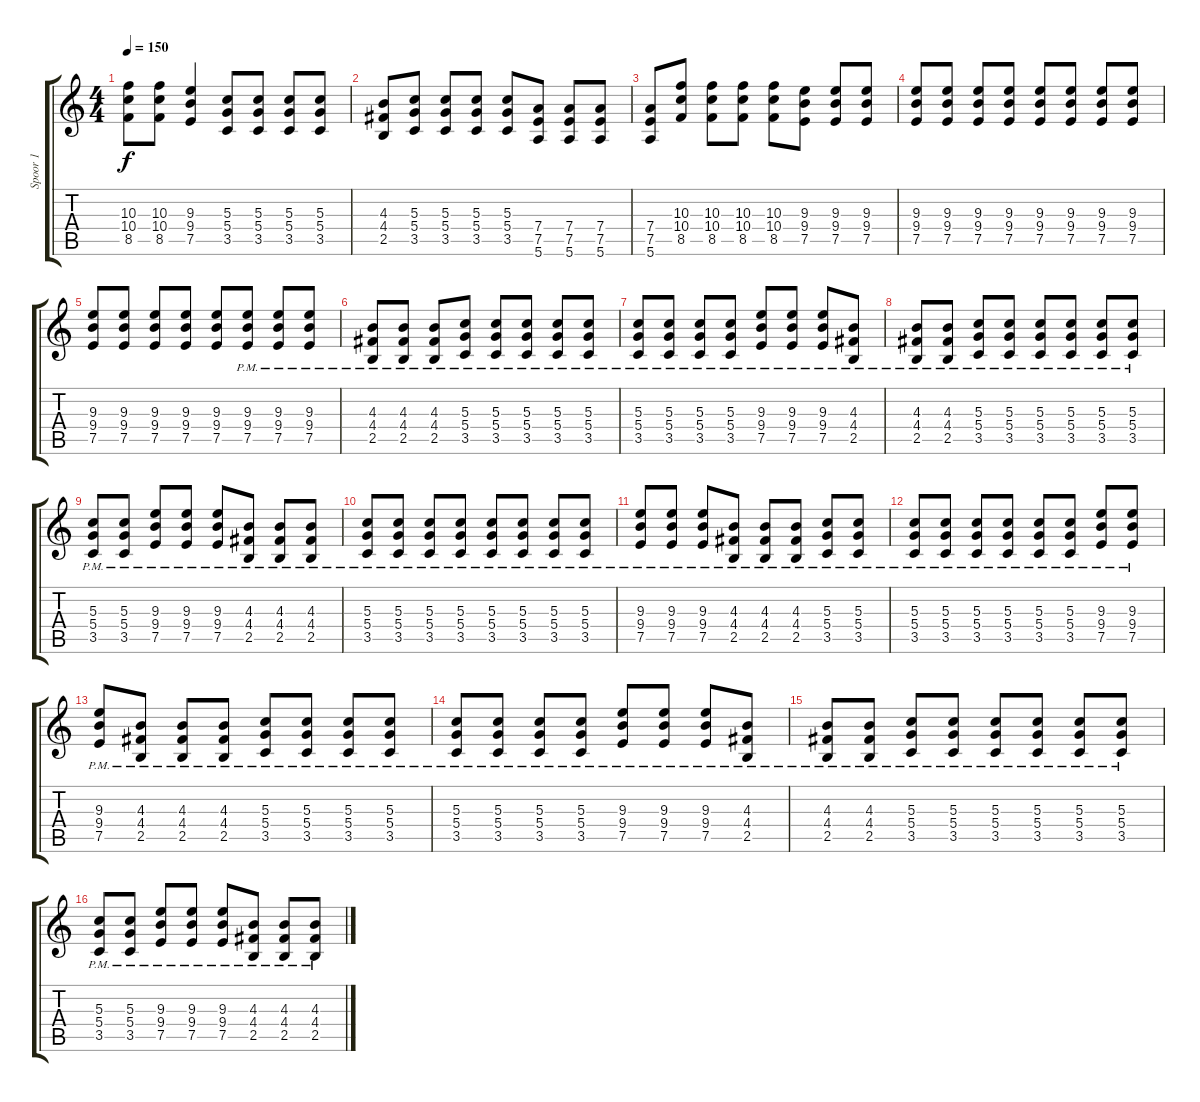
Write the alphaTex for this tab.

\track ("Spoor 1" "Spoor 1") {instrument distortionguitar}
\staff {score tabs}
\tuning (E4 B3 G3 D3 A2 E2) {hide}
\ts (4 4)
\tempo 150
\clef g2
\ks c
(10.3 10.4 8.5).8{dy f} (10.3 10.4 8.5).8 (9.3 9.4 7.5).4 (5.3 5.4 3.5).8 (5.3 5.4 3.5).8 (5.3 5.4 3.5).8 (5.3 5.4 3.5).8 |
(4.3 4.4 2.5).8 (5.3 5.4 3.5).8 (5.3 5.4 3.5).8 (5.3 5.4 3.5).8 (5.3 5.4 3.5).8 (7.4 7.5 5.6).8 (7.4 7.5 5.6).8 (7.4 7.5 5.6).8 |
(7.4 7.5 5.6).8 (10.3 10.4 8.5).8 (10.3 10.4 8.5).8 (10.3 10.4 8.5).8 (10.3 10.4 8.5).8 (9.3 9.4 7.5).8 (9.3 9.4 7.5).8 (9.3 9.4 7.5).8 |
(9.3 9.4 7.5).8 (9.3 9.4 7.5).8 (9.3 9.4 7.5).8 (9.3 9.4 7.5).8 (9.3 9.4 7.5).8 (9.3 9.4 7.5).8 (9.3 9.4 7.5).8 (9.3 9.4 7.5).8 |
(9.3 9.4 7.5).8 (9.3 9.4 7.5).8 (9.3 9.4 7.5).8 (9.3 9.4 7.5).8 (9.3 9.4 7.5).8 (9.3{pm} 9.4{pm} 7.5{pm}).8 (9.3{pm} 9.4{pm} 7.5{pm}).8 (9.3{pm} 9.4{pm} 7.5{pm}).8 |
(4.3{pm} 4.4{pm} 2.5{pm}).8 (4.3{pm} 4.4{pm} 2.5{pm}).8 (4.3{pm} 4.4{pm} 2.5{pm}).8 (5.3{pm} 5.4{pm} 3.5{pm}).8 (5.3{pm} 5.4{pm} 3.5{pm}).8 (5.3{pm} 5.4{pm} 3.5{pm}).8 (5.3{pm} 5.4{pm} 3.5{pm}).8 (5.3{pm} 5.4{pm} 3.5{pm}).8 |
(5.3{pm} 5.4{pm} 3.5{pm}).8 (5.3{pm} 5.4{pm} 3.5{pm}).8 (5.3{pm} 5.4{pm} 3.5{pm}).8 (5.3{pm} 5.4{pm} 3.5{pm}).8 (9.3{pm} 9.4{pm} 7.5{pm}).8 (9.3{pm} 9.4{pm} 7.5{pm}).8 (9.3{pm} 9.4{pm} 7.5{pm}).8 (4.3{pm} 4.4{pm} 2.5{pm}).8 |
(4.3{pm} 4.4{pm} 2.5{pm}).8 (4.3{pm} 4.4{pm} 2.5{pm}).8 (5.3{pm} 5.4{pm} 3.5{pm}).8 (5.3{pm} 5.4{pm} 3.5{pm}).8 (5.3{pm} 5.4{pm} 3.5{pm}).8 (5.3{pm} 5.4{pm} 3.5{pm}).8 (5.3{pm} 5.4{pm} 3.5{pm}).8 (5.3{pm} 5.4{pm} 3.5{pm}).8 |
(5.3{pm} 5.4{pm} 3.5{pm}).8 (5.3{pm} 5.4{pm} 3.5{pm}).8 (9.3{pm} 9.4{pm} 7.5{pm}).8 (9.3{pm} 9.4{pm} 7.5{pm}).8 (9.3{pm} 9.4{pm} 7.5{pm}).8 (4.3{pm} 4.4{pm} 2.5{pm}).8 (4.3{pm} 4.4{pm} 2.5{pm}).8 (4.3{pm} 4.4{pm} 2.5{pm}).8 |
(5.3{pm} 5.4{pm} 3.5{pm}).8 (5.3{pm} 5.4{pm} 3.5{pm}).8 (5.3{pm} 5.4{pm} 3.5{pm}).8 (5.3{pm} 5.4{pm} 3.5{pm}).8 (5.3{pm} 5.4{pm} 3.5{pm}).8 (5.3{pm} 5.4{pm} 3.5{pm}).8 (5.3{pm} 5.4{pm} 3.5{pm}).8 (5.3{pm} 5.4{pm} 3.5{pm}).8 |
(9.3{pm} 9.4{pm} 7.5{pm}).8 (9.3{pm} 9.4{pm} 7.5{pm}).8 (9.3{pm} 9.4{pm} 7.5{pm}).8 (4.3{pm} 4.4{pm} 2.5{pm}).8 (4.3{pm} 4.4{pm} 2.5{pm}).8 (4.3{pm} 4.4{pm} 2.5{pm}).8 (5.3{pm} 5.4{pm} 3.5{pm}).8 (5.3{pm} 5.4{pm} 3.5{pm}).8 |
(5.3{pm} 5.4{pm} 3.5{pm}).8 (5.3{pm} 5.4{pm} 3.5{pm}).8 (5.3{pm} 5.4{pm} 3.5{pm}).8 (5.3{pm} 5.4{pm} 3.5{pm}).8 (5.3{pm} 5.4{pm} 3.5{pm}).8 (5.3{pm} 5.4{pm} 3.5{pm}).8 (9.3{pm} 9.4{pm} 7.5{pm}).8 (9.3{pm} 9.4{pm} 7.5{pm}).8 |
(9.3{pm} 9.4{pm} 7.5{pm}).8 (4.3{pm} 4.4{pm} 2.5{pm}).8 (4.3{pm} 4.4{pm} 2.5{pm}).8 (4.3{pm} 4.4{pm} 2.5{pm}).8 (5.3{pm} 5.4{pm} 3.5{pm}).8 (5.3{pm} 5.4{pm} 3.5{pm}).8 (5.3{pm} 5.4{pm} 3.5{pm}).8 (5.3{pm} 5.4{pm} 3.5{pm}).8 |
(5.3{pm} 5.4{pm} 3.5{pm}).8 (5.3{pm} 5.4{pm} 3.5{pm}).8 (5.3{pm} 5.4{pm} 3.5{pm}).8 (5.3{pm} 5.4{pm} 3.5{pm}).8 (9.3{pm} 9.4{pm} 7.5{pm}).8 (9.3{pm} 9.4{pm} 7.5{pm}).8 (9.3{pm} 9.4{pm} 7.5{pm}).8 (4.3{pm} 4.4{pm} 2.5{pm}).8 |
(4.3{pm} 4.4{pm} 2.5{pm}).8 (4.3{pm} 4.4{pm} 2.5{pm}).8 (5.3{pm} 5.4{pm} 3.5{pm}).8 (5.3{pm} 5.4{pm} 3.5{pm}).8 (5.3{pm} 5.4{pm} 3.5{pm}).8 (5.3{pm} 5.4{pm} 3.5{pm}).8 (5.3{pm} 5.4{pm} 3.5{pm}).8 (5.3{pm} 5.4{pm} 3.5{pm}).8 |
(5.3{pm} 5.4{pm} 3.5{pm}).8 (5.3{pm} 5.4{pm} 3.5{pm}).8 (9.3{pm} 9.4{pm} 7.5{pm}).8 (9.3{pm} 9.4{pm} 7.5{pm}).8 (9.3{pm} 9.4{pm} 7.5{pm}).8 (4.3{pm} 4.4{pm} 2.5{pm}).8 (4.3{pm} 4.4{pm} 2.5{pm}).8 (4.3{pm} 4.4{pm} 2.5{pm}).8
